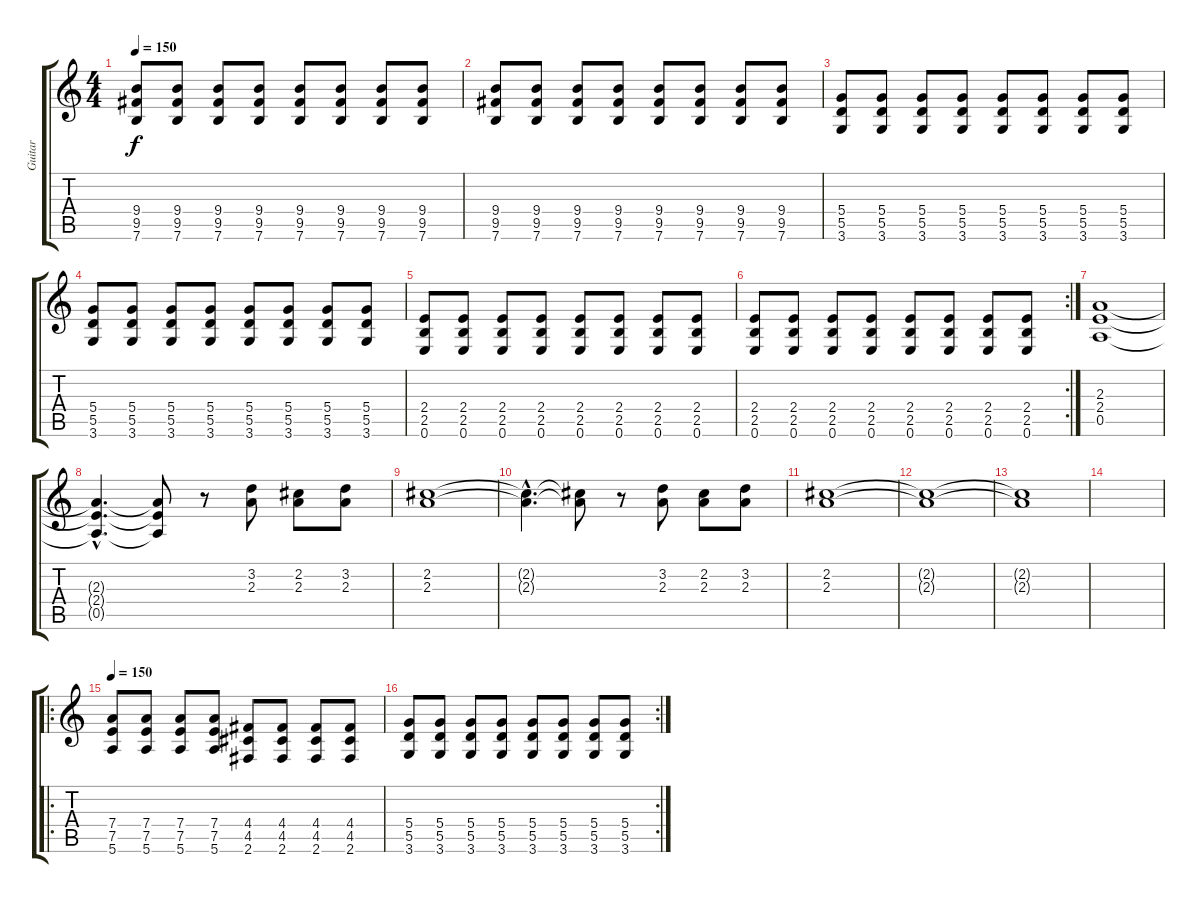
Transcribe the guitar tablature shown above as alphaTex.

\track ("Guitar" "Guitar") {instrument distortionguitar}
\staff {score tabs}
\tuning (E4 B3 G3 D3 A2 E2) {hide}
\ts (4 4)
\tempo 150
\clef g2
\ks c
(9.4 9.5 7.6).8{dy f} (9.4 9.5 7.6).8 (9.4 9.5 7.6).8 (9.4 9.5 7.6).8 (9.4 9.5 7.6).8 (9.4 9.5 7.6).8 (9.4 9.5 7.6).8 (9.4 9.5 7.6).8 |
(9.4 9.5 7.6).8 (9.4 9.5 7.6).8 (9.4 9.5 7.6).8 (9.4 9.5 7.6).8 (9.4 9.5 7.6).8 (9.4 9.5 7.6).8 (9.4 9.5 7.6).8 (9.4 9.5 7.6).8 |
(5.4 5.5 3.6).8 (5.4 5.5 3.6).8 (5.4 5.5 3.6).8 (5.4 5.5 3.6).8 (5.4 5.5 3.6).8 (5.4 5.5 3.6).8 (5.4 5.5 3.6).8 (5.4 5.5 3.6).8 |
(5.4 5.5 3.6).8 (5.4 5.5 3.6).8 (5.4 5.5 3.6).8 (5.4 5.5 3.6).8 (5.4 5.5 3.6).8 (5.4 5.5 3.6).8 (5.4 5.5 3.6).8 (5.4 5.5 3.6).8 |
(2.4 2.5 0.6).8 (2.4 2.5 0.6).8 (2.4 2.5 0.6).8 (2.4 2.5 0.6).8 (2.4 2.5 0.6).8 (2.4 2.5 0.6).8 (2.4 2.5 0.6).8 (2.4 2.5 0.6).8 |
\rc 2
(2.4 2.5 0.6).8 (2.4 2.5 0.6).8 (2.4 2.5 0.6).8 (2.4 2.5 0.6).8 (2.4 2.5 0.6).8 (2.4 2.5 0.6).8 (2.4 2.5 0.6).8 (2.4 2.5 0.6).8 |
(2.3 2.4 0.5).1 |
(2.3{hac t} 2.4{hac t} 0.5{hac t}).4{d} (2.3{t} 2.4{t} 0.5{t}).8 r.8 (3.2 2.3).8 (2.2 2.3).8 (3.2 2.3).8 |
(2.2 2.3).1 |
(2.2{hac t} 2.3{hac t}).4{d} (2.2{t} 2.3{t}).8 r.8 (3.2 2.3).8 (2.2 2.3).8 (3.2 2.3).8 |
(2.2 2.3).1 |
(2.2{t} 2.3{t}).1 |
(2.2{t} 2.3{t}).1 |
|
\ro
\tempo 150
(7.4 7.5 5.6).8 (7.4 7.5 5.6).8 (7.4 7.5 5.6).8 (7.4 7.5 5.6).8 (4.4 4.5 2.6).8 (4.4 4.5 2.6).8 (4.4 4.5 2.6).8 (4.4 4.5 2.6).8 |
\rc 2
(5.4 5.5 3.6).8 (5.4 5.5 3.6).8 (5.4 5.5 3.6).8 (5.4 5.5 3.6).8 (5.4 5.5 3.6).8 (5.4 5.5 3.6).8 (5.4 5.5 3.6).8 (5.4 5.5 3.6).8
